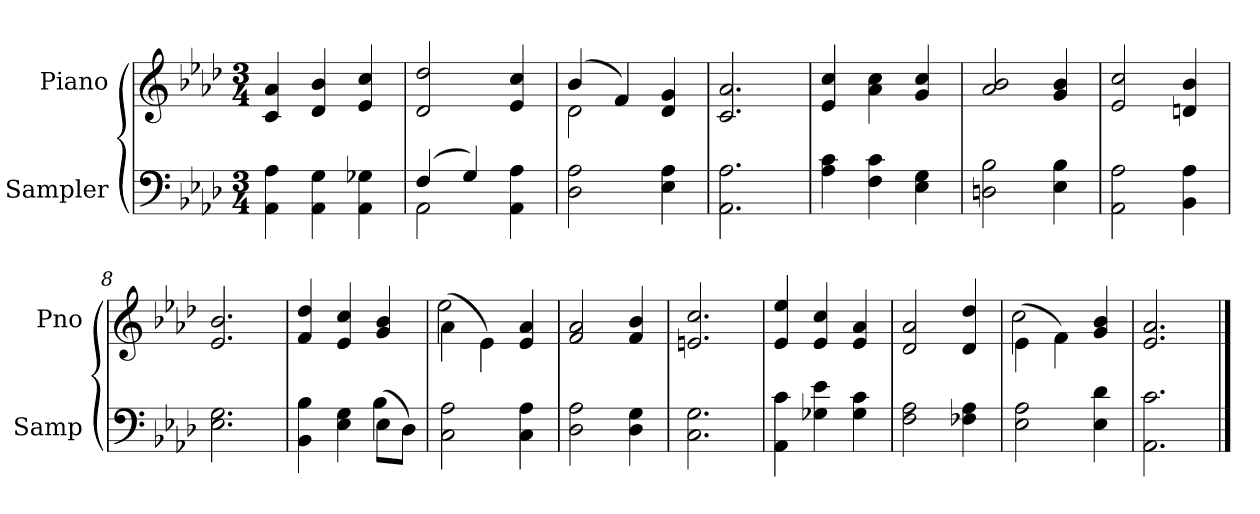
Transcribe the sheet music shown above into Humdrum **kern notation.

**kern	**kern
*part2	*part1
*staff2	*staff1
*I"Sampler	*I"Piano
*I'Samp	*I'Pno
*clefF4	*clefG2
*k[b-e-a-d-]	*k[b-e-a-d-]
*A-:	*A-:
*M3/4	*M3/4
=1	=1
4AA- 4A-	4c 4a-
4AA- 4G	4d- 4b-
4AA- 4G-X	4e- 4cc
=2	=2
*^	*
(4F/	2AA-	2d- 2dd-
4G/)	.	.
4AA- 4A-	4ryy	4e- 4cc
*v	*v	*
=3	=3
*	*^
2D- 2A-	(4b-/	2d-
.	4f/)	.
4E- 4A-	4d- 4g	4ryy
*	*v	*v
=4	=4
2.AA- 2.A-	2.c 2.a-
=5	=5
4A- 4c	4e- 4cc
4F 4c	4a- 4cc
4E- 4G	4g 4cc
=6	=6
2Dn 2B-	2a-/ 2b-/
4E- 4B-	4g 4b-
=7	=7
2AA- 2A-	2e- 2cc
4BB- 4A-	4dn 4b-
=8	=8
2.E- 2.G	2.e- 2.b-
=9	=9
*^	*
4BB- 4B-	2ryy	4f 4dd-
4E- 4G	.	4e- 4cc
(8E-\L	4B-	4g 4b-
8D-\J)	.	.
*v	*v	*
=10	=10
*	*^
2C 2A-	(4a-\	2ee-
.	4e-\)	.
4C 4A-	4e- 4a-	4ryy
*	*v	*v
=11	=11
2D- 2A-	2f 2a-
4D- 4G	4f 4b-
=12	=12
2.C 2.G	2.en 2.cc
=13	=13
4AA- 4c	4e- 4ee-
4G-X 4e-	4e- 4cc
4G- 4c	4e- 4a-
=14	=14
2F 2A-	2d- 2a-
4F-X 4A-	4d- 4dd-
=15	=15
*	*^
2E- 2A-	(4e-\	2cc
.	4f\)	.
4E- 4d-	4g 4b-	4ryy
*	*v	*v
=16	=16
2.AA- 2.c	2.e- 2.a-
==	==
*-	*-
